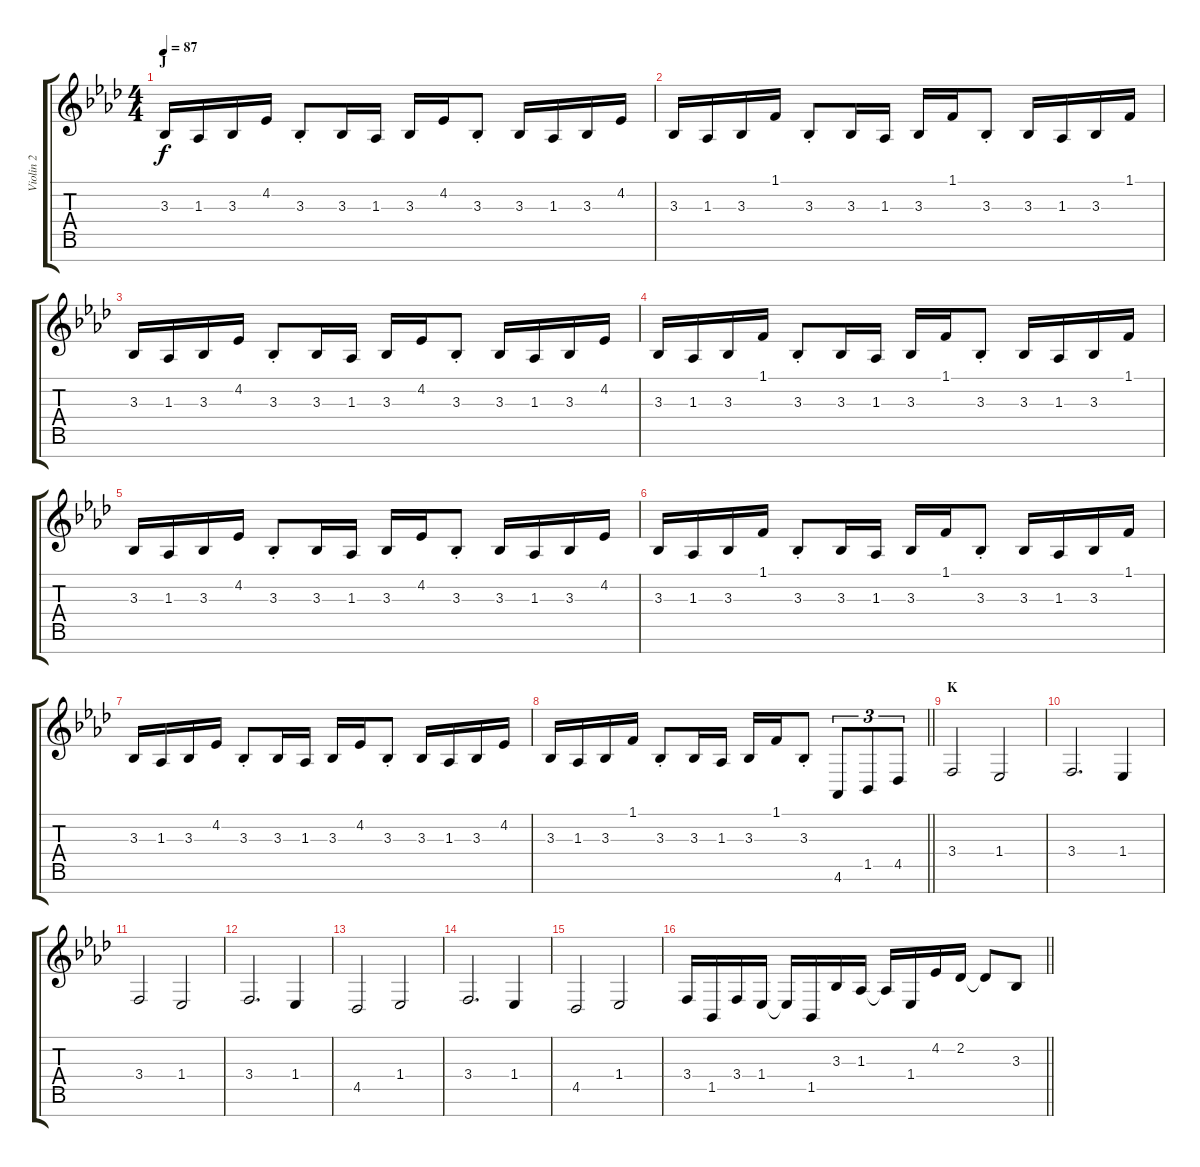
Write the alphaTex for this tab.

\track ("Violin 2" "Violin 2") {instrument violin}
\staff {score tabs}
\tuning (E4 B3 G3 D3 A2 E2 B1) {hide}
\ts (4 4)
\section ("" "J")
\tempo 87
\clef g2
\ks ab
3.3.16{dy f} 1.3.16 3.3.16 4.2.16 3.3{st}.8 3.3.16 1.3.16 3.3.16 4.2.16 3.3{st}.8 3.3.16 1.3.16 3.3.16 4.2.16 |
3.3.16 1.3.16 3.3.16 1.1.16 3.3{st}.8 3.3.16 1.3.16 3.3.16 1.1.16 3.3{st}.8 3.3.16 1.3.16 3.3.16 1.1.16 |
3.3.16 1.3.16 3.3.16 4.2.16 3.3{st}.8 3.3.16 1.3.16 3.3.16 4.2.16 3.3{st}.8 3.3.16 1.3.16 3.3.16 4.2.16 |
3.3.16 1.3.16 3.3.16 1.1.16 3.3{st}.8 3.3.16 1.3.16 3.3.16 1.1.16 3.3{st}.8 3.3.16 1.3.16 3.3.16 1.1.16 |
3.3.16 1.3.16 3.3.16 4.2.16 3.3{st}.8 3.3.16 1.3.16 3.3.16 4.2.16 3.3{st}.8 3.3.16 1.3.16 3.3.16 4.2.16 |
3.3.16 1.3.16 3.3.16 1.1.16 3.3{st}.8 3.3.16 1.3.16 3.3.16 1.1.16 3.3{st}.8 3.3.16 1.3.16 3.3.16 1.1.16 |
3.3.16 1.3.16 3.3.16 4.2.16 3.3{st}.8 3.3.16 1.3.16 3.3.16 4.2.16 3.3{st}.8 3.3.16 1.3.16 3.3.16 4.2.16 |
\barLineRight lightlight
3.3.16 1.3.16 3.3.16 1.1.16 3.3{st}.8 3.3.16 1.3.16 3.3.16 1.1.16 3.3{st}.8 4.6.8{tu (3 2)} 1.5.8{tu (3 2)} 4.5.8{tu (3 2)} |
\section ("" "K")
3.4.2{volume 11} 1.4.2 |
3.4.2{d volume 10} 1.4.4 |
3.4.2{volume 11} 1.4.2 |
3.4.2{d volume 10} 1.4.4 |
4.5.2{volume 11} 1.4.2 |
3.4.2{d volume 10} 1.4.4 |
4.5.2{volume 11} 1.4.2 |
\barLineRight lightlight
3.4.16{volume 10} 1.5.16 3.4.16 1.4.16 1.4{t}.16 1.5.16 3.3.16 1.3.16 1.3{t}.16 1.4.16 4.2.16 2.2.16 2.2{t}.8 3.3.8
